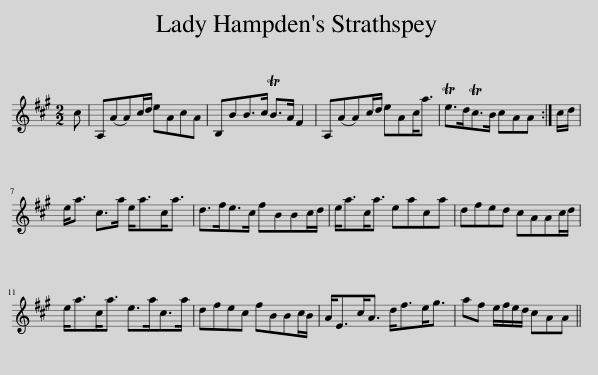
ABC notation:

X:1
L:1/8
M:2/2
I:linebreak $
K:A
V:1 treble
V:1
 c | A,(AA)c/d/ eAcA | B,BB>c TB>A F2 | A,(AA)c/d/ eAc<a | Te>dTc>B cAA :| %5
 c/d/ |$ e<a c>a e<ac<a | d>fe>c fBBc/d/ | e<ac<a eaca | dfed cAAc/d/ |$ %10
 e<ac<a e>ac>a | dfec fBBc/B/ | A<Ec<A d<fe<g | af e/f/e/d/ cAA || %14
